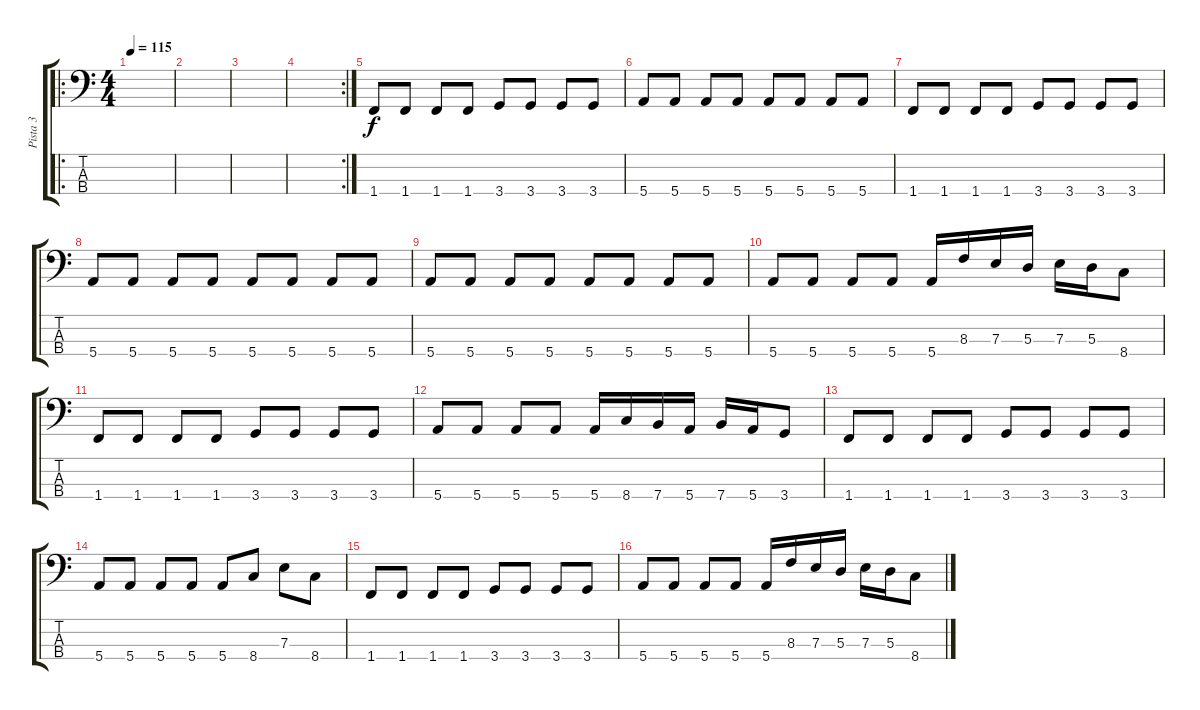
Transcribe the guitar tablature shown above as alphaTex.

\track ("Pista 3" "Pista 3") {instrument electricbasspick}
\staff {score tabs}
\tuning (G2 D2 A1 E1) {hide}
\ro
\ts (4 4)
\tempo 115
\clef f4
\ks c
|
|
|
\rc 2
|
1.4.8 1.4.8 1.4.8 1.4.8 3.4.8 3.4.8 3.4.8 3.4.8 |
5.4.8 5.4.8 5.4.8 5.4.8 5.4.8 5.4.8 5.4.8 5.4.8 |
1.4.8 1.4.8 1.4.8 1.4.8 3.4.8 3.4.8 3.4.8 3.4.8 |
5.4.8 5.4.8 5.4.8 5.4.8 5.4.8 5.4.8 5.4.8 5.4.8 |
5.4.8 5.4.8 5.4.8 5.4.8 5.4.8 5.4.8 5.4.8 5.4.8 |
5.4.8 5.4.8 5.4.8 5.4.8 5.4.16 8.3.16 7.3.16 5.3.16 7.3.16 5.3.16 8.4.8 |
1.4.8 1.4.8 1.4.8 1.4.8 3.4.8 3.4.8 3.4.8 3.4.8 |
5.4.8 5.4.8 5.4.8 5.4.8 5.4.16 8.4.16 7.4.16 5.4.16 7.4.16 5.4.16 3.4.8 |
1.4.8 1.4.8 1.4.8 1.4.8 3.4.8 3.4.8 3.4.8 3.4.8 |
5.4.8 5.4.8 5.4.8 5.4.8 5.4.8 8.4.8 7.3.8 8.4.8 |
1.4.8 1.4.8 1.4.8 1.4.8 3.4.8 3.4.8 3.4.8 3.4.8 |
5.4.8 5.4.8 5.4.8 5.4.8 5.4.16 8.3.16 7.3.16 5.3.16 7.3.16 5.3.16 8.4.8
